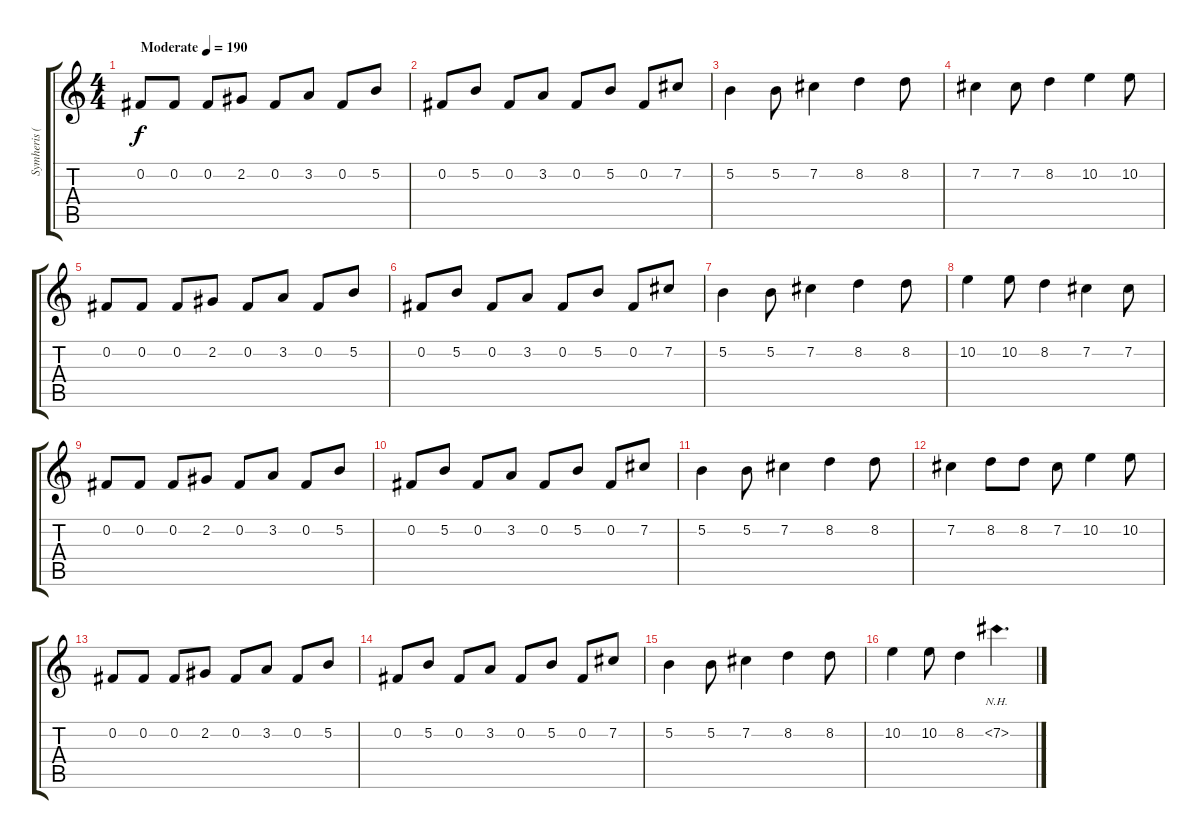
\track ("Symheris (Harmony)" "Symheris (") {instrument distortionguitar}
\staff {score tabs}
\tuning (B3 Gb3 D3 A2 E2 B1) {hide}
\ts (4 4)
\tempo (190 "Moderate")
\clef g2
\ks c
0.2.8{dy f instrument distortionguitar} 0.2.8 0.2.8 2.2.8 0.2.8 3.2.8 0.2.8 5.2.8 |
0.2.8 5.2.8 0.2.8 3.2.8 0.2.8 5.2.8 0.2.8 7.2.8 |
5.2.4 5.2.8 7.2.4 8.2.4 8.2.8 |
7.2.4 7.2.8 8.2.4 10.2.4 10.2.8 |
0.2.8 0.2.8 0.2.8 2.2.8 0.2.8 3.2.8 0.2.8 5.2.8 |
0.2.8 5.2.8 0.2.8 3.2.8 0.2.8 5.2.8 0.2.8 7.2.8 |
5.2.4 5.2.8 7.2.4 8.2.4 8.2.8 |
10.2.4 10.2.8 8.2.4 7.2.4 7.2.8 |
0.2.8 0.2.8 0.2.8 2.2.8 0.2.8 3.2.8 0.2.8 5.2.8 |
0.2.8 5.2.8 0.2.8 3.2.8 0.2.8 5.2.8 0.2.8 7.2.8 |
5.2.4 5.2.8 7.2.4 8.2.4 8.2.8 |
7.2.4 8.2.8 8.2.8 7.2.8 10.2.4 10.2.8 |
0.2.8 0.2.8 0.2.8 2.2.8 0.2.8 3.2.8 0.2.8 5.2.8 |
0.2.8 5.2.8 0.2.8 3.2.8 0.2.8 5.2.8 0.2.8 7.2.8 |
5.2.4 5.2.8 7.2.4 8.2.4 8.2.8 |
10.2.4 10.2.8 8.2.4 7.2{nh}.4{d}
